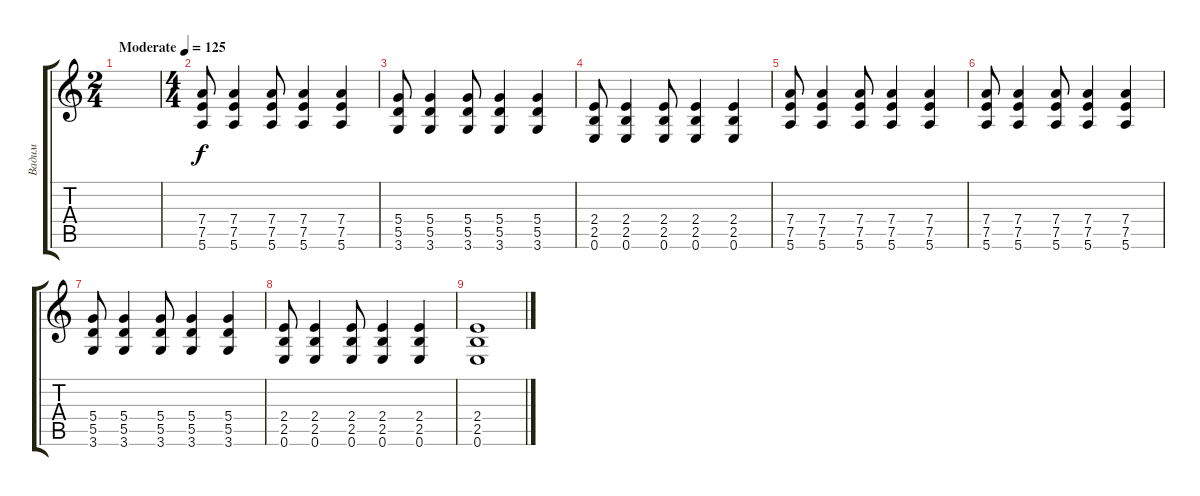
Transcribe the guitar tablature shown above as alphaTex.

\track ("Вадим" "Вадим") {instrument distortionguitar}
\staff {score tabs}
\tuning (E4 B3 G3 D3 A2 E2) {hide}
\ts (2 4)
\tempo (125 "Moderate")
\clef g2
\ks c
|
\ts (4 4)
(7.4 7.5 5.6).8 (7.4 7.5 5.6).4 (7.4 7.5 5.6).8 (7.4 7.5 5.6).4 (7.4 7.5 5.6).4 |
(5.4 5.5 3.6).8 (5.4 5.5 3.6).4 (5.4 5.5 3.6).8 (5.4 5.5 3.6).4 (5.4 5.5 3.6).4 |
(2.4 2.5 0.6).8 (2.4 2.5 0.6).4 (2.4 2.5 0.6).8 (2.4 2.5 0.6).4 (2.4 2.5 0.6).4 |
(7.4 7.5 5.6).8 (7.4 7.5 5.6).4 (7.4 7.5 5.6).8 (7.4 7.5 5.6).4 (7.4 7.5 5.6).4 |
(7.4 7.5 5.6).8 (7.4 7.5 5.6).4 (7.4 7.5 5.6).8 (7.4 7.5 5.6).4 (7.4 7.5 5.6).4 |
(5.4 5.5 3.6).8 (5.4 5.5 3.6).4 (5.4 5.5 3.6).8 (5.4 5.5 3.6).4 (5.4 5.5 3.6).4 |
(2.4 2.5 0.6).8 (2.4 2.5 0.6).4 (2.4 2.5 0.6).8 (2.4 2.5 0.6).4 (2.4 2.5 0.6).4 |
(2.4 2.5 0.6).1
